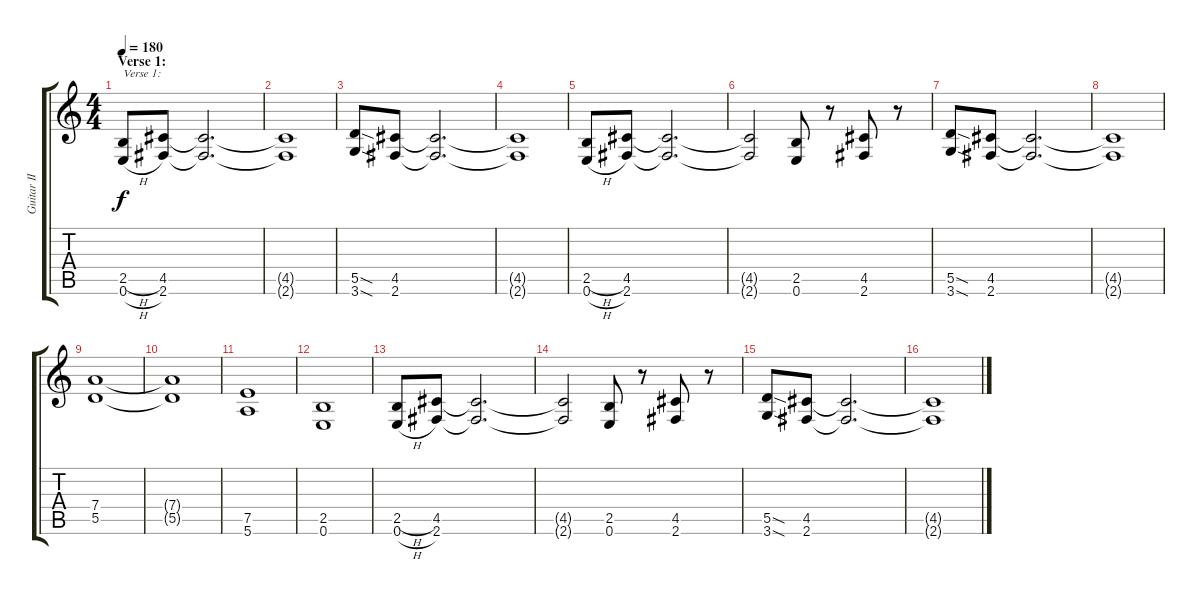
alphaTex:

\track ("Guitar II" "Guitar II") {instrument distortionguitar}
\staff {score tabs}
\tuning (E4 B3 G3 D3 A2 E2) {hide}
\ts (4 4)
\section ("" "Verse 1:")
\tempo 180
\clef g2
\ks c
(2.5{h} 0.6{h}).8{txt "Verse 1:" dy f} (4.5 2.6).8 (4.5{t} 2.6{t}).2{d} |
(4.5{t} 2.6{t}).1 |
(5.5{sod} 3.6{sod}).8 (4.5 2.6).8 (4.5{t} 2.6{t}).2{d} |
(4.5{t} 2.6{t}).1 |
(2.5{h} 0.6{h}).8 (4.5 2.6).8 (4.5{t} 2.6{t}).2{d} |
(4.5{t} 2.6{t}).2 (2.5 0.6).8 r.8 (4.5 2.6).8 r.8 |
(5.5{sod} 3.6{sod}).8 (4.5 2.6).8 (4.5{t} 2.6{t}).2{d} |
(4.5{t} 2.6{t}).1 |
(7.4 5.5).1 |
(7.4{t} 5.5{t}).1 |
(7.5 5.6).1 |
(2.5 0.6).1 |
(2.5{h} 0.6{h}).8 (4.5 2.6).8 (4.5{t} 2.6{t}).2{d} |
(4.5{t} 2.6{t}).2 (2.5 0.6).8 r.8 (4.5 2.6).8 r.8 |
(5.5{sod} 3.6{sod}).8 (4.5 2.6).8 (4.5{t} 2.6{t}).2{d} |
(4.5{t} 2.6{t}).1
